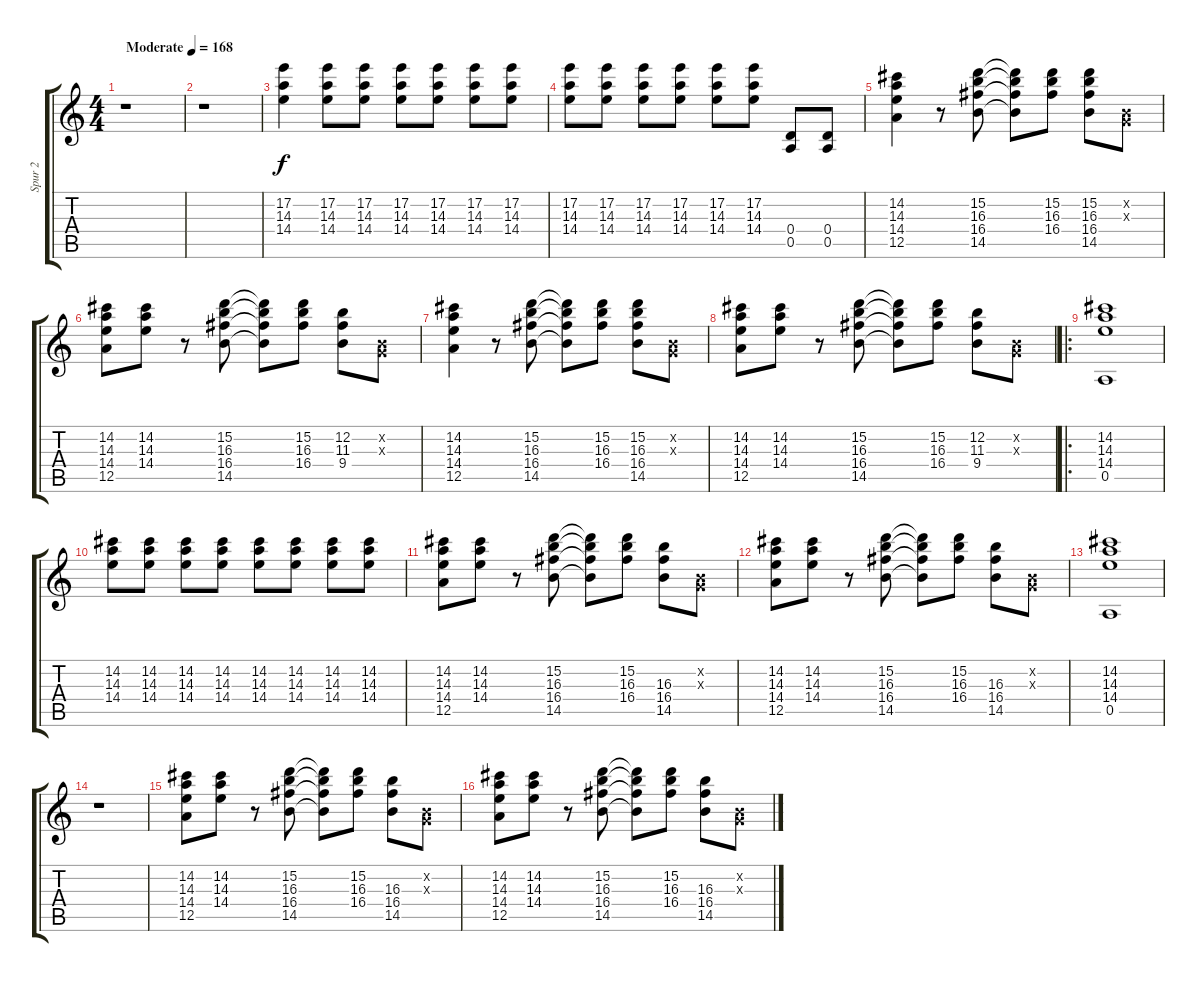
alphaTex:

\track ("Spur 2" "Spur 2") {instrument electricguitarclean}
\staff {score tabs}
\tuning (E4 B3 G3 D3 A2 E2) {hide}
\ts (4 4)
\tempo (168 "Moderate")
\clef g2
\ks c
r.1{dy f instrument electricguitarclean} |
r.1 |
(17.2 14.3 14.4).4{volume 16} (17.2 14.3 14.4).8 (17.2 14.3 14.4).8 (17.2 14.3 14.4).8 (17.2 14.3 14.4).8 (17.2 14.3 14.4).8 (17.2 14.3 14.4).8 |
(17.2 14.3 14.4).8 (17.2 14.3 14.4).8 (17.2 14.3 14.4).8 (17.2 14.3 14.4).8 (17.2 14.3 14.4).8 (17.2 14.3 14.4).8 (0.4 0.5).8 (0.4 0.5).8 |
(14.2 14.3 14.4 12.5).4 r.8 (15.2 16.3 16.4 14.5).8 (15.2{t} 16.3{t} 16.4{t} 14.5{t}).8 (15.2 16.3 16.4).8 (15.2 16.3 16.4 14.5).8 (0.2{x} 0.3{x}).8 |
(14.2 14.3 14.4 12.5).8 (14.2 14.3 14.4).8 r.8 (15.2 16.3 16.4 14.5).8 (15.2{t} 16.3{t} 16.4{t} 14.5{t}).8 (15.2 16.3 16.4).8 (12.2 11.3 9.4).8 (0.2{x} 0.3{x}).8 |
(14.2 14.3 14.4 12.5).4 r.8 (15.2 16.3 16.4 14.5).8 (15.2{t} 16.3{t} 16.4{t} 14.5{t}).8 (15.2 16.3 16.4).8 (15.2 16.3 16.4 14.5).8 (0.2{x} 0.3{x}).8 |
(14.2 14.3 14.4 12.5).8 (14.2 14.3 14.4).8 r.8 (15.2 16.3 16.4 14.5).8 (15.2{t} 16.3{t} 16.4{t} 14.5{t}).8 (15.2 16.3 16.4).8 (12.2 11.3 9.4).8 (0.2{x} 0.3{x}).8 |
\ro
(14.2 14.3 14.4 0.5).1 |
(14.2 14.3 14.4).8 (14.2 14.3 14.4).8 (14.2 14.3 14.4).8 (14.2 14.3 14.4).8 (14.2 14.3 14.4).8 (14.2 14.3 14.4).8 (14.2 14.3 14.4).8 (14.2 14.3 14.4).8 |
(14.2 14.3 14.4 12.5).8 (14.2 14.3 14.4).8 r.8 (15.2 16.3 16.4 14.5).8 (15.2{t} 16.3{t} 16.4{t} 14.5{t}).8 (15.2 16.3 16.4).8 (16.3 16.4 14.5).8 (0.2{x} 0.3{x}).8 |
(14.2 14.3 14.4 12.5).8 (14.2 14.3 14.4).8 r.8 (15.2 16.3 16.4 14.5).8 (15.2{t} 16.3{t} 16.4{t} 14.5{t}).8 (15.2 16.3 16.4).8 (16.3 16.4 14.5).8 (0.2{x} 0.3{x}).8 |
(14.2 14.3 14.4 0.5).1 |
r.1 |
(14.2 14.3 14.4 12.5).8 (14.2 14.3 14.4).8 r.8 (15.2 16.3 16.4 14.5).8 (15.2{t} 16.3{t} 16.4{t} 14.5{t}).8 (15.2 16.3 16.4).8 (16.3 16.4 14.5).8 (0.2{x} 0.3{x}).8 |
(14.2 14.3 14.4 12.5).8 (14.2 14.3 14.4).8 r.8 (15.2 16.3 16.4 14.5).8 (15.2{t} 16.3{t} 16.4{t} 14.5{t}).8 (15.2 16.3 16.4).8 (16.3 16.4 14.5).8 (0.2{x} 0.3{x}).8
